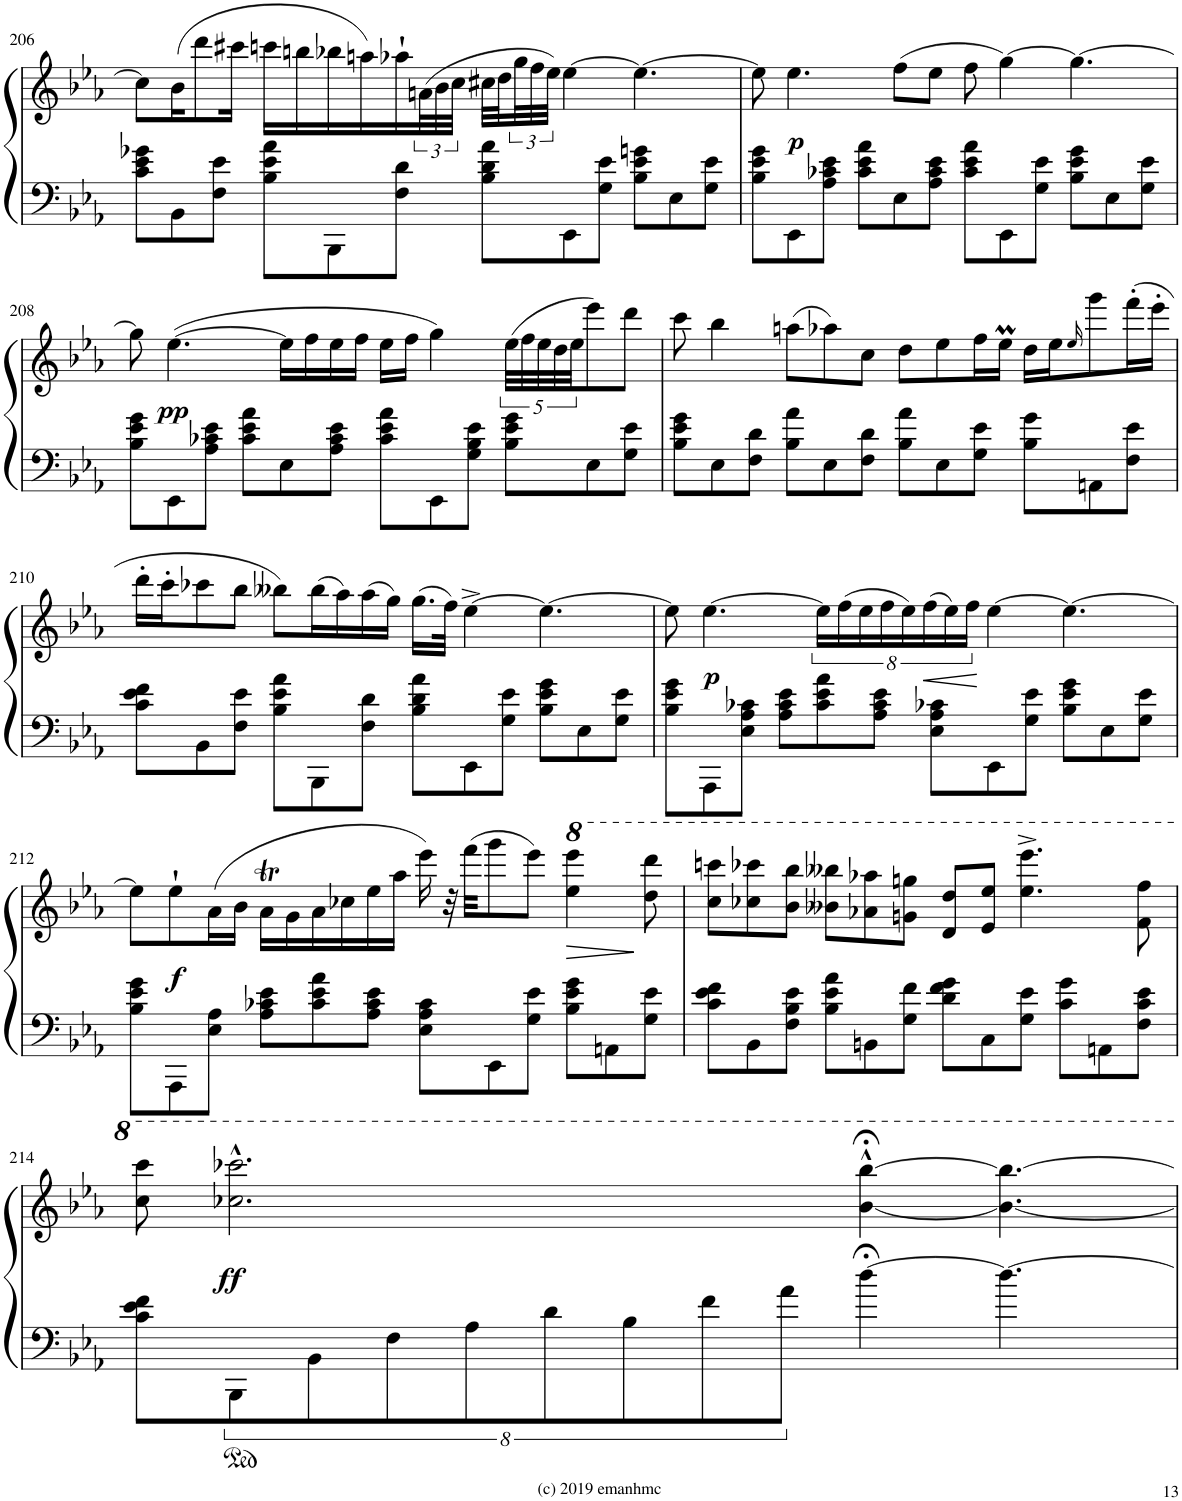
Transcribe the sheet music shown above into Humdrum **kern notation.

**kern	**kern	**dynam
*part1	*part1	*part1
*staff2	*staff1	*staff1/2
*I"Piano	*	*
*I'Pno.	*	*
!!LO:PB:g=z
*clefF4	*clefG2	*
*k[b-e-a-]	*k[b-e-a-]	*
*M12/8	*M12/8	*
=206	=206	=206
8c\ 8e-\ 8g-X\L	8cc\L]	.
8BB-\	(16b-\K	.
.	8ddd\	.
8F\ 8e-\J	.	.
.	16ccc#X\Jk	.
8B-\ 8e-\ 8a-\L	16cccn\LL	.
.	16bbn\	.
8BBB-\	16bb-X\	.
.	16aan\)	.
8F\ 8d\J	16aa-X`\	.
.	(48an\L	.
.	48b-\	.
.	48cc\JJJ	.
8B-\ 8d\ 8a-\L	32cc#X\LLL	.
.	32dd\	.
.	48gg\	.
.	48ff\	.
.	48ee-\JJJ)	.
8EE-\	[4ee-\	.
8G\ 8e-\J	.	.
8B-\ 8e-\ 8gn\L	4.ee-\_	.
8E-\	.	.
8G\ 8e-\J	.	.
=207	=207	=207
8B-\ 8e-\ 8g\L	8ee-\]	.
!	!	!LO:DY:b
8EE-\	4.ee-\	p
8A-\ 8c-X\ 8e-\J	.	.
8c-\ 8e-\ 8a-\L	.	.
8E-\	(8ff\L	.
8A-\ 8c-\ 8e-\J	8ee-\J	.
8c-\ 8e-\ 8a-\L	8ff\	.
8EE-\	[4gg\)	.
8G\ 8e-\J	.	.
8B-\ 8e-\ 8g\L	4.gg\_	.
8E-\	.	.
8G\ 8e-\J	.	.
!!LO:LB:g=z
=208	=208	=208
8B-\ 8e-\ 8g\L	8gg\]	.
!	!	!LO:DY:b
8EE-\	([4.ee-\	pp
8A-\ 8c-X\ 8e-\J	.	.
8c-\ 8e-\ 8a-\L	.	.
8E-\	16ee-\LL]	.
.	16ff\	.
8A-\ 8c-\ 8e-\J	16ee-\	.
.	16ff\JJ	.
8c-\ 8e-\ 8a-\L	16ee-\LL	.
.	16ff\JJ	.
8EE-\	4gg\)	.
8G\ 8B-\ 8e-\J	.	.
8B-\ 8e-\ 8g\L	(40ee-\LLL	.
.	40ff\	.
.	40ee-\	.
.	40dd\	.
.	40ee-\JJ	.
8E-\	8eee-\)	.
8G\ 8e-\J	8ddd\J	.
=209	=209	=209
8B-\ 8e-\ 8g\L	8ccc\	.
8E-\	4bb-\	.
8F\ 8d\J	.	.
8B-\ 8a-\L	(8aan\L	.
8E-\	8aa-X\)	.
8F\ 8d\J	8cc\J	.
8B-\ 8a-\L	8dd\L	.
8E-\	8ee-\	.
8G\ 8e-\J	16ff\L	.
.	16ee-M\JJ	.
8B-\ 8g\L	16dd\LL	.
.	16ee-\J	.
.	16qee-/	.
8AAn\	8ggg\	.
8F\ 8e-\J	(16fff'\L	.
.	16eee-'\JJ	.
!!LO:LB:g=z
=210	=210	=210
8c\ 8e-\ 8f\L	16ddd'\LL	.
.	16ccc'\J	.
8BB-\	8ccc-X\	.
8F\ 8e-\J	8bb-\J	.
8B-\ 8e-\ 8a-\L	8bb--X\L)	.
8BBB-\	(16bb--\L	.
.	16aa-\)	.
8F\ 8d\J	(16aa-\	.
.	16gg\JJ)	.
8B-\ 8d\ 8a-\L	(16.gg\LL	.
.	32ff\JJk)	.
8EE-\	[4ee-^\	.
8G\ 8e-\J	.	.
8B-\ 8e-\ 8g\L	4.ee-\_	.
8E-\	.	.
8G\ 8e-\J	.	.
=211	=211	=211
8B-\ 8e-\ 8g\L	8ee-\]	.
!	!	!LO:DY:b
8AAA-\	[4.ee-\	p
8E-\ 8A-\ 8c-X\J	.	.
8A-\ 8c-\ 8e-\L	.	.
8c-\ 8e-\ 8a-\	64%3ee-\LL]	.
.	(64%3ff\	.
.	64%3ee-\	.
8A-\ 8c-\ 8e-\J	.	.
.	64%3ff\	.
.	64%3ee-\)	.
!	!	!LO:HP:b
.	(64%3ff\	<
8E-\ 8A-\ 8c-X\L	.	.
.	64%3ee-\)	.
.	64%3ff\JJ	.
8EE-\	[4ee-\	[
8G\ 8e-\J	.	.
8B-\ 8e-\ 8g\L	4.ee-\_	.
8E-\	.	.
8G\ 8e-\J	.	.
!!LO:LB:g=z
=212	=212	=212
8B-\ 8e-\ 8g\L	8ee-\L]	.
!	!	!LO:DY:b
8AAA-\	8ee-`\	f
8E-\ 8A-\J	(16a-\L	.
.	16b-\JJ	.
8A-\ 8c-X\ 8e-\L	16a-T\LL	.
.	16g\	.
8c-\ 8e-\ 8a-\	16a-\	.
.	16cc-X\	.
8A-\ 8c-\ 8e-\J	16ee-\	.
.	16aa-\JJ	.
8E-\ 8A-\ 8c-\L	16eee-\)	.
.	32r	.
.	(32fff\KKL	.
8EE-\	8ggg\	.
8G\ 8e-\J	8eee-\J)	.
!	!	!LO:HP:b
8B-\ 8e-\ 8g\L	4eee-\ 4eeee-\	>
8AAn\	.	.
8G\ 8e-\J	8ddd\ 8dddd\	]
=213	=213	=213
8c\ 8e-\ 8f\L	8ccc\ 8ccccn\L	.
8BB-\	8ccc-X\ 8cccc-X\	.
8F\ 8B-\ 8e-\J	8bb-\ 8bbb-\J	.
8B-\ 8e-\ 8a-\L	8bb--X\ 8bbb--X\L	.
8BBn\	8aa-X\ 8aaa-X\	.
8G\ 8f\J	8ggn\ 8gggn\J	.
8d\ 8f\ 8g\L	8dd/ 8ddd/L	.
8C\	8ee-/ 8eee-/J	.
8G\ 8e-\J	4.eee-\^ 4.eeee-\^	.
8c\ 8g\L	.	.
8AAn\	.	.
8F\ 8c\ 8e-\J	8ff\ 8fff\	.
!!LO:LB:g=z
=214	=214	=214
8c\ 8e-\ 8f\L	8ccc\ 8cccc\	.
!	!	!LO:DY:b
32%3BBB-\	2.ccc-X\^^ 2.cccc-X\^^	ff
32%3BB-\	.	.
32%3F\	.	.
32%3A-\	.	.
32%3d\	.	.
32%3B-\	.	.
32%3f\	.	.
32%3a-\J	.	.
[4dd;<\	[4bb-\;<^^ [4bbb-\;<^^	.
4.dd\_	4.bb-\_ 4.bbb-\_	.
=	=	=
*-	*-	*-
